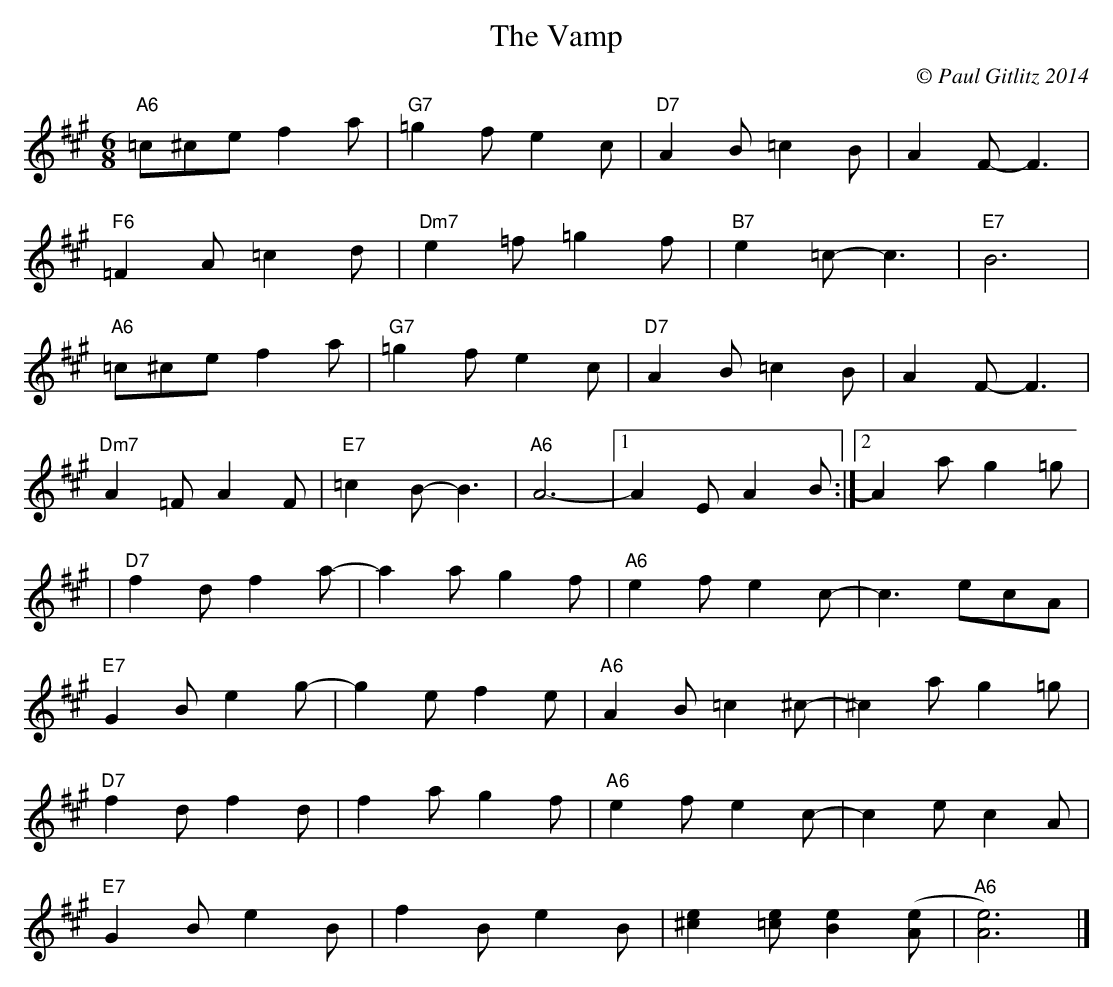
X:1
T:Vamp, The
M:6/8
C:© Paul Gitlitz 2014
K:A
"A6"=c^ce f2a|"G7"=g2 f e2 c|"D7"A2B =c2B| A2F- F3|!
"F6"=F2A =c2d|"Dm7"e2=f =g2f|"B7"e2=c- c3|"E7" B6|!
"A6"=c^ce f2a|"G7"=g2f e2 c|"D7"A2B =c2B| A2F- F3|!
"Dm7"A2=F A2 F| "E7"=c2B- B3|"A6"A6-|1A2E A2B:|2A2a g2=g|!
|"D7"f2d f2a-|a2a g2f|"A6"e2f e2c-|c3 ecA|!
"E7"G2B e2g-|g2e f2e|"A6"A2B  =c2^c-|^c2a g2=g|!
"D7"f2d f2d|f2a g2f|"A6"e2f e2c-|c2e c2A|!
"E7"G2B e2B|f2B e2B|[^c2e2] [=ce] [B2e2] ([Ae]|"A6"[A6e6])|]
